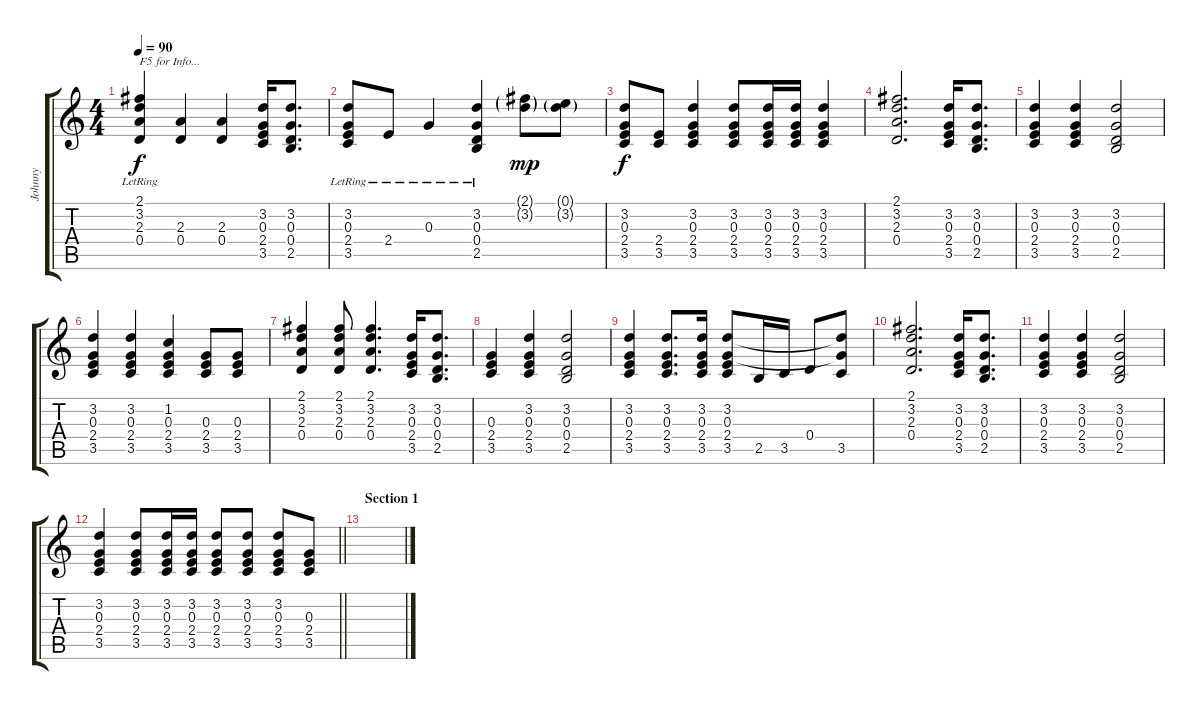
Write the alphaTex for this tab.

\track ("Johnny" "Johnny") {instrument overdrivenguitar}
\staff {score tabs}
\tuning (E4 B3 G3 D3 A2 E2) {hide}
\ts (4 4)
\tempo 90
\clef g2
\ks c
(2.1{lr} 3.2{lr} 2.3 0.4).4{txt "F5 for Info..." dy f instrument overdrivenguitar} (2.3 0.4).4 (2.3 0.4).4 (3.2 0.3 2.4 3.5).16 (3.2 0.3 0.4 2.5).8{d} |
(3.2{lr} 0.3{lr} 2.4{lr} 3.5{lr}).8 2.4{lr}.8 0.3{lr}.4 (3.2{lr} 0.3{lr} 0.4{lr} 2.5{lr}).4 (2.1{g} 3.2{g}).8{dy mp} (0.1{g} 3.2{g}).8 |
(3.2 0.3 2.4 3.5).8{dy f} (2.4 3.5).8 (3.2 0.3 2.4 3.5).4 (3.2 0.3 2.4 3.5).8 (3.2 0.3 2.4 3.5).16 (3.2 0.3 2.4 3.5).16 (3.2 0.3 2.4 3.5).4 |
(2.1 3.2 2.3 0.4).2{d} (3.2 0.3 2.4 3.5).16 (3.2 0.3 0.4 2.5).8{d} |
(3.2 0.3 2.4 3.5).4 (3.2 0.3 2.4 3.5).4 (3.2 0.3 0.4 2.5).2 |
(3.2 0.3 2.4 3.5).4 (3.2 0.3 2.4 3.5).4 (1.2 0.3 2.4 3.5).4 (0.3 2.4 3.5).8 (0.3 2.4 3.5).8 |
(2.1 3.2 2.3 0.4).4 (2.1 3.2 2.3 0.4).8 (2.1 3.2 2.3 0.4).4{d} (3.2 0.3 2.4 3.5).16 (3.2 0.3 0.4 2.5).8{d} |
(0.3 2.4 3.5).4 (3.2 0.3 2.4 3.5).4 (3.2 0.3 0.4 2.5).2 |
(3.2 0.3 2.4 3.5).4 (3.2 0.3 2.4 3.5).8{d} (3.2 0.3 2.4 3.5).16 (3.2 0.3 2.4 3.5).8 2.5.16 3.5.16 0.4.8 (3.2{t} 0.3{t} 3.5).8 |
(2.1 3.2 2.3 0.4).2{d} (3.2 0.3 2.4 3.5).16 (3.2 0.3 0.4 2.5).8{d} |
(3.2 0.3 2.4 3.5).4 (3.2 0.3 2.4 3.5).4 (3.2 0.3 0.4 2.5).2 |
\barLineRight lightlight
(3.2 0.3 2.4 3.5).4 (3.2 0.3 2.4 3.5).8 (3.2 0.3 2.4 3.5).16 (3.2 0.3 2.4 3.5).16 (3.2 0.3 2.4 3.5).8 (3.2 0.3 2.4 3.5).8 (3.2 0.3 2.4 3.5).8 (0.3 2.4 3.5).8 |
\section ("" "Section 1")
